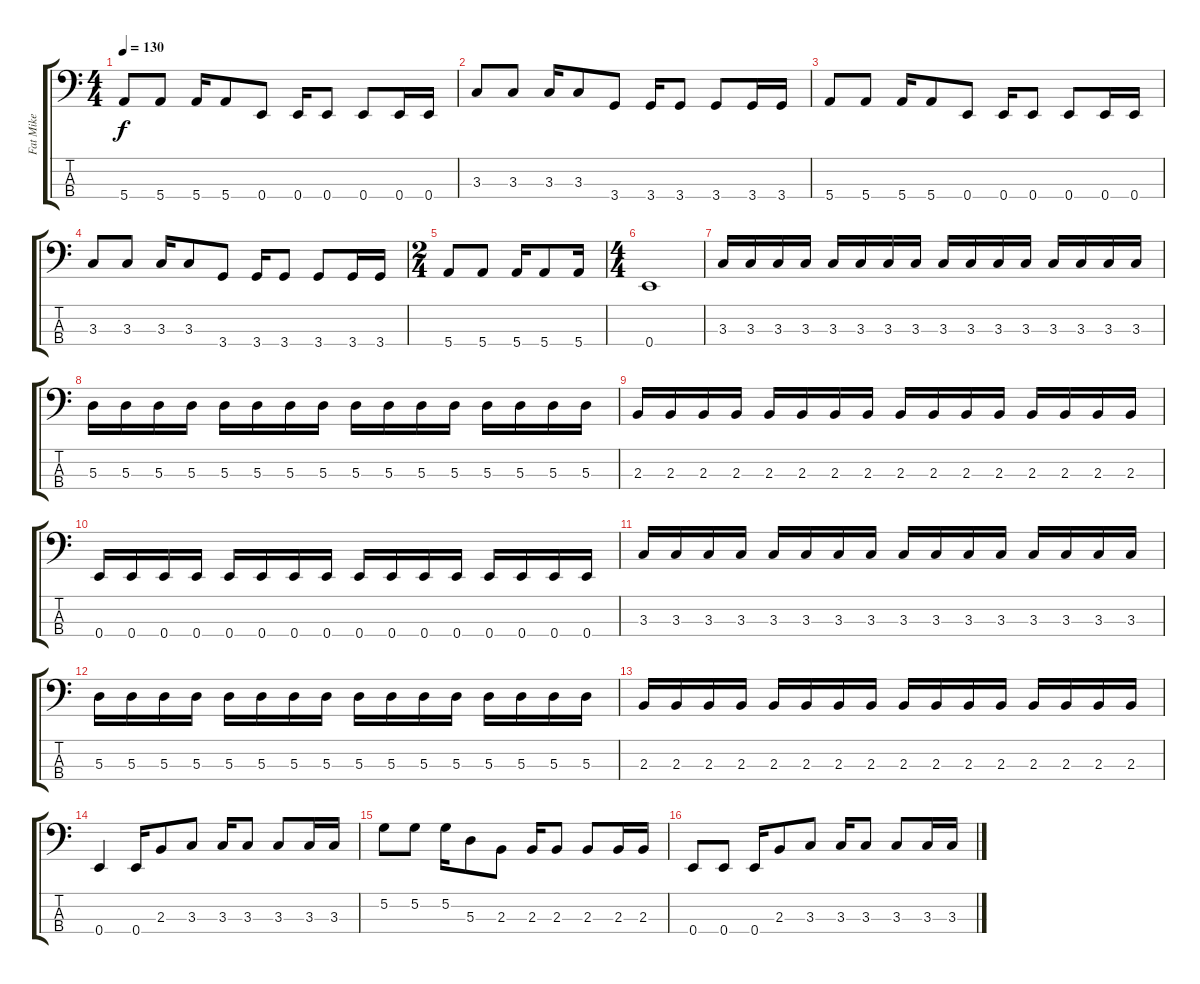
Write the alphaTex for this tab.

\track ("Fat Mike" "Fat Mike") {instrument electricbasspick}
\staff {score tabs}
\tuning (G2 D2 A1 E1) {hide}
\ts (4 4)
\tempo 130
\clef f4
\ks c
5.4.8{dy f} 5.4.8 5.4.16 5.4.8 0.4.8 0.4.16 0.4.8 0.4.8 0.4.16 0.4.16 |
3.3.8 3.3.8 3.3.16 3.3.8 3.4.8 3.4.16 3.4.8 3.4.8 3.4.16 3.4.16 |
5.4.8 5.4.8 5.4.16 5.4.8 0.4.8 0.4.16 0.4.8 0.4.8 0.4.16 0.4.16 |
3.3.8 3.3.8 3.3.16 3.3.8 3.4.8 3.4.16 3.4.8 3.4.8 3.4.16 3.4.16 |
\ts (2 4)
5.4.8 5.4.8 5.4.16 5.4.8 5.4.16 |
\ts (4 4)
0.4.1 |
3.3.16 3.3.16 3.3.16 3.3.16 3.3.16 3.3.16 3.3.16 3.3.16 3.3.16 3.3.16 3.3.16 3.3.16 3.3.16 3.3.16 3.3.16 3.3.16 |
5.3.16 5.3.16 5.3.16 5.3.16 5.3.16 5.3.16 5.3.16 5.3.16 5.3.16 5.3.16 5.3.16 5.3.16 5.3.16 5.3.16 5.3.16 5.3.16 |
2.3.16 2.3.16 2.3.16 2.3.16 2.3.16 2.3.16 2.3.16 2.3.16 2.3.16 2.3.16 2.3.16 2.3.16 2.3.16 2.3.16 2.3.16 2.3.16 |
0.4.16 0.4.16 0.4.16 0.4.16 0.4.16 0.4.16 0.4.16 0.4.16 0.4.16 0.4.16 0.4.16 0.4.16 0.4.16 0.4.16 0.4.16 0.4.16 |
3.3.16 3.3.16 3.3.16 3.3.16 3.3.16 3.3.16 3.3.16 3.3.16 3.3.16 3.3.16 3.3.16 3.3.16 3.3.16 3.3.16 3.3.16 3.3.16 |
5.3.16 5.3.16 5.3.16 5.3.16 5.3.16 5.3.16 5.3.16 5.3.16 5.3.16 5.3.16 5.3.16 5.3.16 5.3.16 5.3.16 5.3.16 5.3.16 |
2.3.16 2.3.16 2.3.16 2.3.16 2.3.16 2.3.16 2.3.16 2.3.16 2.3.16 2.3.16 2.3.16 2.3.16 2.3.16 2.3.16 2.3.16 2.3.16 |
0.4.4 0.4.16 2.3.8 3.3.8 3.3.16 3.3.8 3.3.8 3.3.16 3.3.16 |
5.2.8 5.2.8 5.2.16 5.3.8 2.3.8 2.3.16 2.3.8 2.3.8 2.3.16 2.3.16 |
0.4.8 0.4.8 0.4.16 2.3.8 3.3.8 3.3.16 3.3.8 3.3.8 3.3.16 3.3.16
